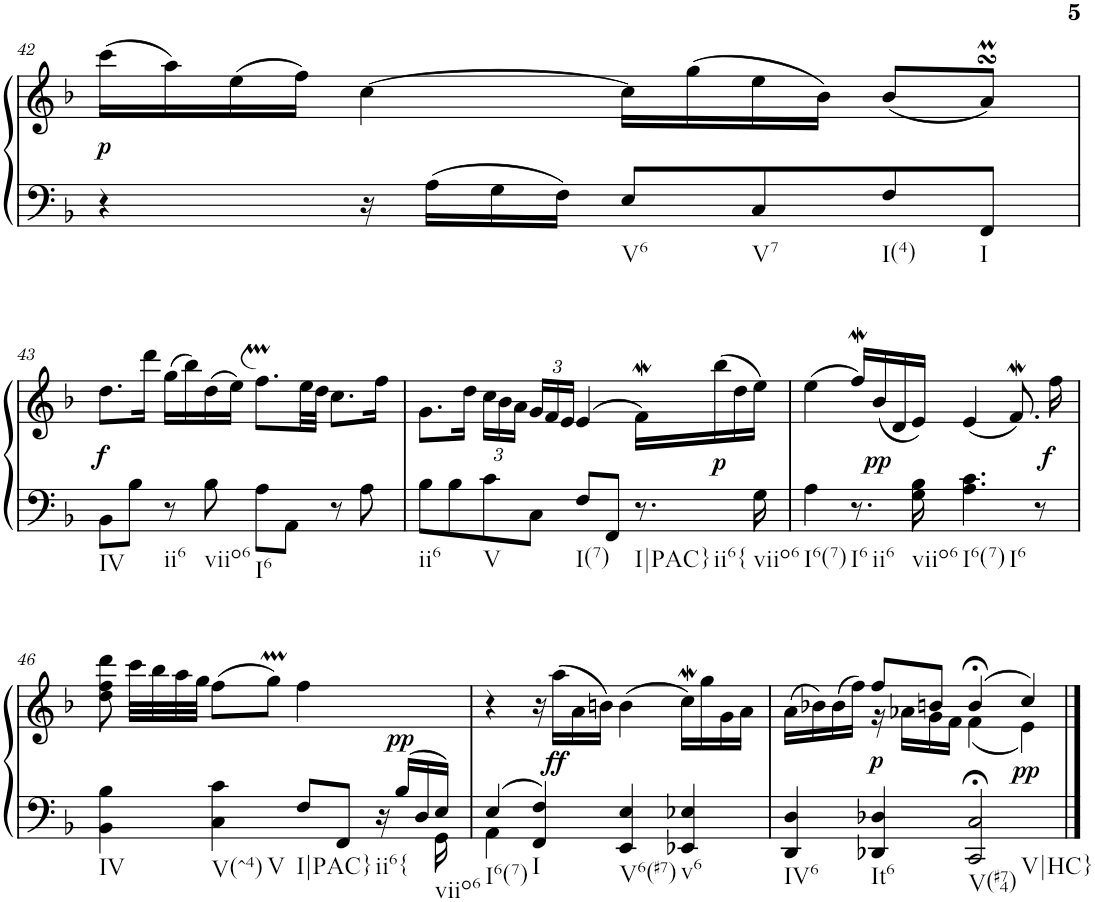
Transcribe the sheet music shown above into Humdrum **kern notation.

**kern	**kern	**dynam
*part1	*part1	*part1
*staff2	*staff1	*staff1/2
*I"Harpsichord	*	*
*I'Hch.	*	*
!!LO:PB:g=z
*clefF4	*clefG2	*
*k[b-]	*k[b-]	*
*M4/4	*M4/4	*
*met(c)	*met(c)	*
=42	=42	=42
!	!	!LO:DY:b
4r	(>16ccc\LL	p
.	16aa\)	.
.	(>16ee\	.
.	16ff\JJ)	.
16r	[4cc\	.
16A\LL	.	.
16G\	.	.
16F\JJ	.	.
!LO:TX:b:t=V6	!	!
8E/L	16cc\LL]	.
.	(>16gg\	.
!LO:TX:b:t=V7	!	!
8C/	16ee\	.
.	16b-\JJ)	.
!LO:TX:b:t=I(4)	!	!
8F/	(<8b-/L	.
!LO:TX:b:t=I	!	!
8FF/J	8amsSsS/J)	.
!!LO:LB:g=z
=43	=43	=43
!LO:TX:b:t=IV	!	!
!	!	!LO:DY:b
8BB-\L	8.dd\L	f
8B-\J	.	.
.	16ddd\Jk	.
!LO:TX:b:t=ii6	!	!
8r	(>16gg\LL	.
.	16bb-\)	.
!LO:TX:b:t=viio6	!	!
8B-\	(>16dd\	.
.	16ee\JJ)	.
!LO:TX:b:t=I6	!	!
8A\L	8.ffM\L	.
8AA\J	.	.
.	32ee\LL	.
.	32dd\JJJ	.
8r	8.cc\L	.
8A\	.	.
.	16ff\Jk	.
=44	=44	=44
!LO:TX:b:t=ii6	!	!
8B-\L	8.g\L	.
8B-\	.	.
.	16dd\Jk	.
*	*Xbrackettup	*
!LO:TX:b:t=V	!	!
8c\	24cc\LL	.
.	24b-\	.
.	24a\JJ	.
8C\J	24g/LL	.
.	24f/	.
.	24e/JJ	.
!LO:TX:b:t=I(7)	!	!
8F/L	(>4e/	.
8FF/J	.	.
!LO:TX:b:t=I|PAC}	!	!
!LO:TX:b:t=ii6{	!	!
8.r	16fw\LL)	.
!	!	!LO:DY:b
.	(>16bb-\	p
.	16dd\	.
!LO:TX:b:t=viio6	!	!
16G\	16ee\JJ)	.
=45	=45	=45
!LO:TX:b:t=I6(7)	!	!
4A\	(>4ee\	.
!LO:TX:b:t=I6	!	!
!LO:TX:b:t=ii6	!	!
8.r	16ffw/LL)	.
!	!	!LO:DY:b
.	(<16b-/	pp
.	16d/	.
!LO:TX:b:t=viio6	!	!
16G\ 16B-\	16e/JJ)	.
!LO:TX:b:t=I6(7)	!	!
!LO:TX:b:t=I6	!	!
4.A\ 4.c\	(<4e/	.
.	8.fw/)	.
8r	.	.
!	!	!LO:DY:b
.	16ff\	f
!!LO:LB:g=z
=46	=46	=46
*^	*	*
!LO:TX:b:t=IV	!	!	!
4BB-\ 4B-\	2ryy	8dd\ 8ff\ 8ddd\	.
.	.	32ccc\LLL	.
.	.	32bb-\	.
.	.	32aa\	.
.	.	32gg\JJJ	.
!LO:TX:b:t=V(^4)	!	!	!
!LO:TX:b:t=V	!	!	!
4C\ 4c\	.	(>8ff\L	.
.	.	8ggM\J)	.
!LO:TX:b:t=I|PAC}	!	!	!
8F/L	4ryy	4ff\	.
8FF/J	.	.	.
!LO:TX:b:t=ii6{	!	!	!
16r	8.ryy	4ryy	.
!	!	!	!LO:DY:a=2
16B-/LL	.	.	pp
16D/	.	.	.
!LO:TX:b:t=viio6	!	!	!
16E/JJ	16GG\	.	.
=47	=47	=47	=47
!LO:TX:b:t=I6(7)	!	!	!
4E/	4AA\	4r	.
!LO:TX:b:t=I	!	!	!
4FF/ 4F/	4ryy	16r	.
!	!	!	!LO:DY:b
.	.	(>16aa\LL	ff
.	.	16a\	.
.	.	16bn\JJ)	.
!LO:TX:b:t=V6(#7)	!	!	!
4EE/ 4E/	2ryy	(>4b\	.
!LO:TX:b:t=v6	!	!	!
4EE-X/ 4E-X/	.	16ccW\LL)	.
.	.	16gg\	.
.	.	16g\	.
.	.	16a\JJ	.
*v	*v	*	*
=48	=48	=48
*	*^	*
!LO:TX:b:t=IV6	!	!	!
4DD/ 4D/	(>16a\LL	4ryy	.
.	16b-X\)	.	.
.	(>16b-\	.	.
.	16ff\JJ)	.	.
!LO:TX:b:t=It6	!	!	!
!	!	!	!LO:DY:b
4DD-X/ 4D-X/	8ff/L	16r	p
.	.	16a-X\LL	.
.	8bn/J	16g\	.
.	.	16f\JJ	.
!LO:TX:b:t=V(#74)	!	!	!
!LO:TX:b:t=V|HC}	!	!	!
2CC/;< 2C/;<	(>4b;</	(<4f\	.
!	!	!	!LO:DY:b
.	4cc/)	4e\)	pp
*	*v	*v	*
==	==	==
*-	*-	*-
